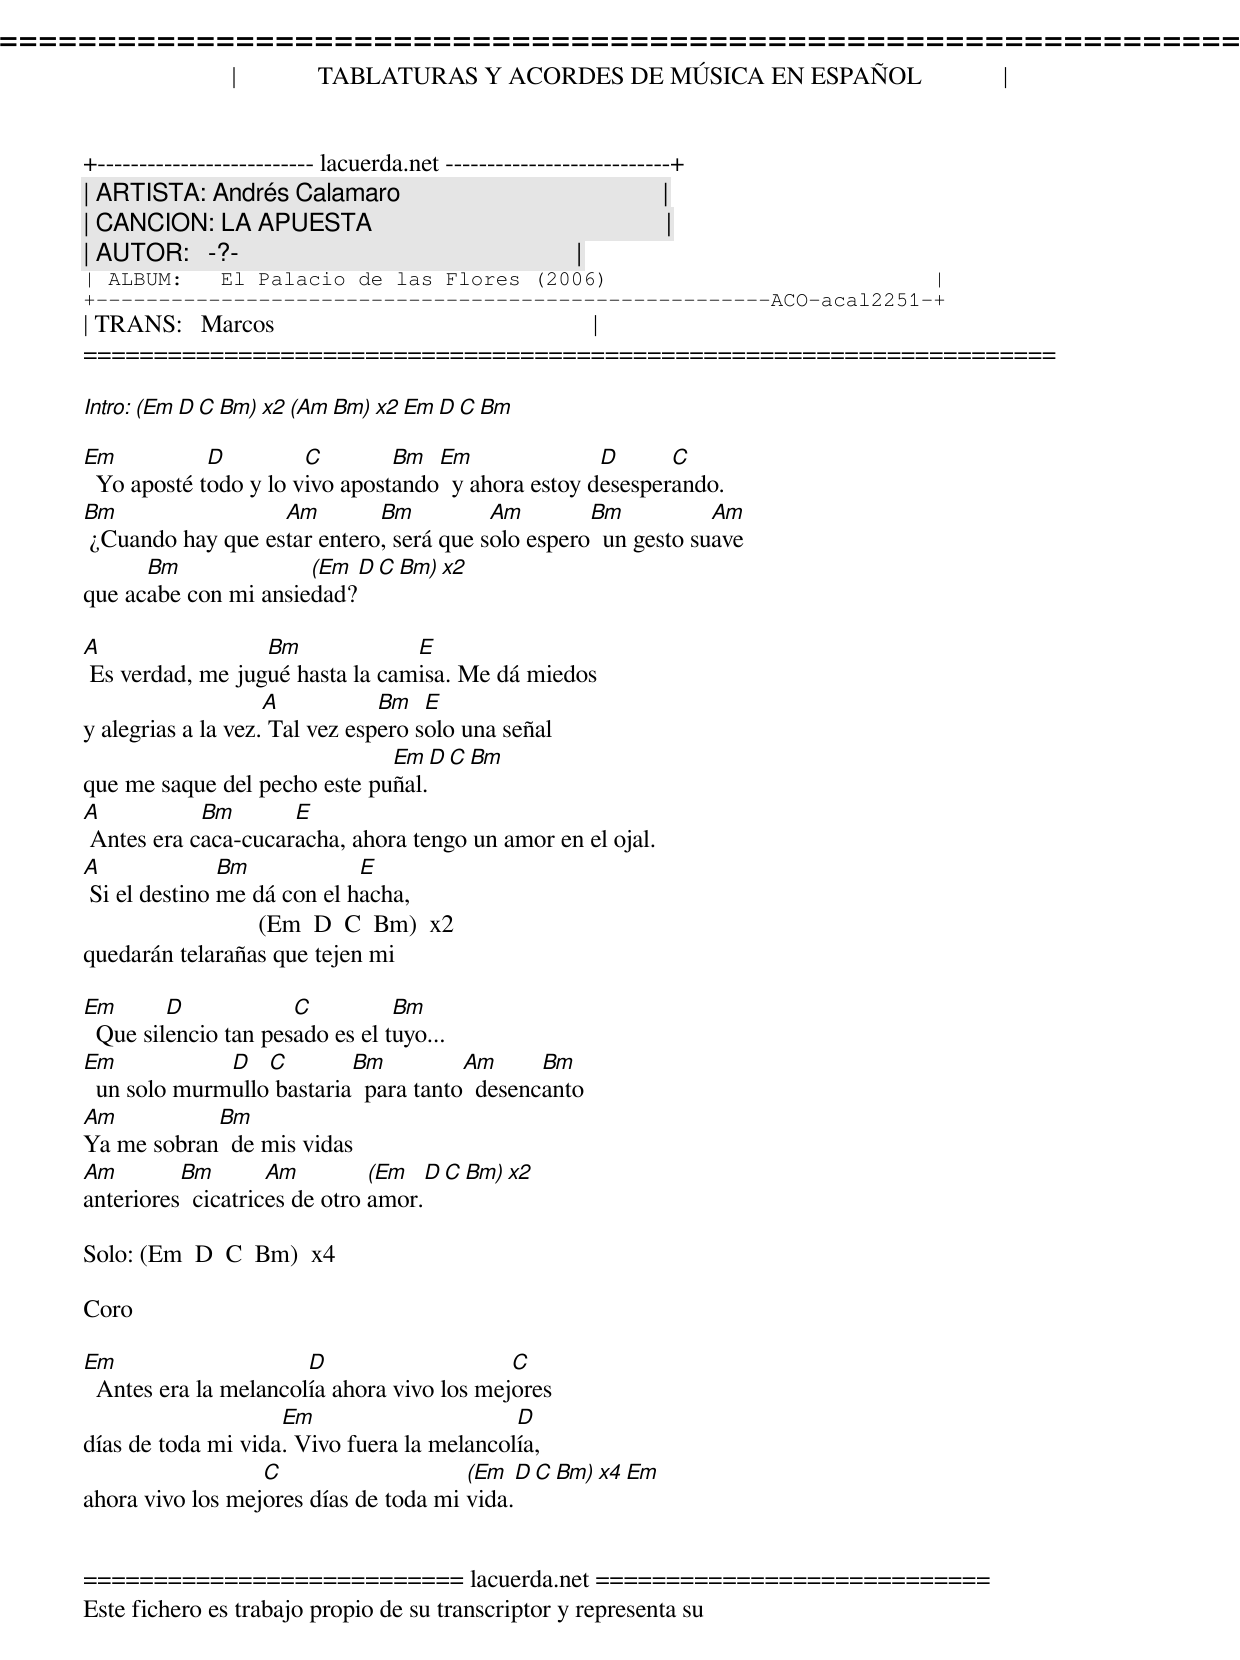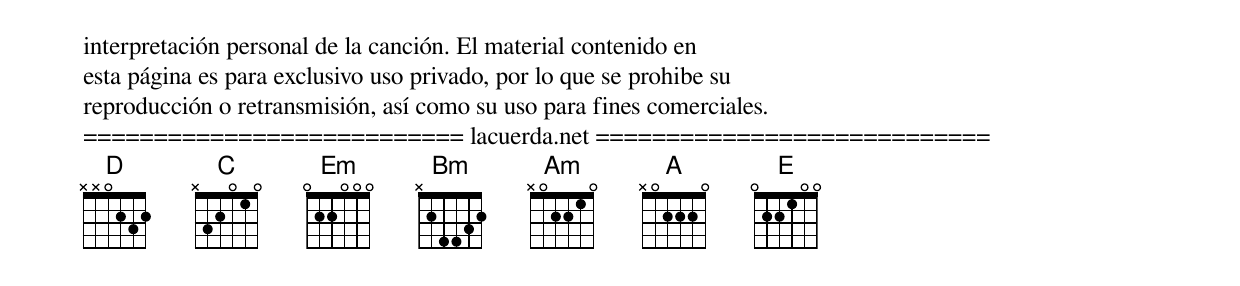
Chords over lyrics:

=====================================================================
|             TABLATURAS Y ACORDES DE MÚSICA EN ESPAÑOL             |
+-------------------------- lacuerda.net ---------------------------+
| ARTISTA: Andrés Calamaro                                          |
| CANCION: LA APUESTA                                               |
| AUTOR:   -?-                                                      |
| ALBUM:   El Palacio de las Flores (2006)                          |
+------------------------------------------------------ACO-acal2251-+
| TRANS:   Marcos                                                   |
=====================================================================

Intro: (Em  D  C  Bm)  x2  (Am  Bm)  x2  Em  D  C  Bm

Em           D         C        Bm  Em               D      C
  Yo aposté todo y lo vivo apostando  y ahora estoy desesperando.
Bm                 Am        Bm          Am        Bm           Am
 ¿Cuando hay que estar entero, será que solo espero  un gesto suave
      Bm              (Em  D  C  Bm)  x2
que acabe con mi ansiedad?

A                 Bm             E
 Es verdad, me jugué hasta la camisa. Me dá miedos
                    A           Bm   E
y alegrias a la vez. Tal vez espero solo una señal
                              Em  D  C  Bm
que me saque del pecho este puñal.
A           Bm       E
 Antes era caca-cucaracha, ahora tengo un amor en el ojal.
A              Bm            E
 Si el destino me dá con el hacha,
                            (Em  D  C  Bm)  x2
quedarán telarañas que tejen mi

Em       D            C          Bm
  Que silencio tan pesado es el tuyo...
Em            D   C        Bm          Am      Bm
  un solo murmullo bastaria  para tanto  desencanto
Am          Bm
Ya me sobran  de mis vidas
Am        Bm        Am         (Em  D  C  Bm)  x2
anteriores  cicatrices de otro amor.

Solo: (Em  D  C  Bm)  x4

Coro

Em                     D                    C
  Antes era la melancolía ahora vivo los mejores
                    Em                      D
días de toda mi vida. Vivo fuera la melancolía,
                  C                    (Em  D  C  Bm)  x4  Em
ahora vivo los mejores días de toda mi vida.


=========================== lacuerda.net ============================
Este fichero es trabajo propio de su transcriptor y representa su
interpretación personal de la canción. El material contenido en
esta página es para exclusivo uso privado, por lo que se prohibe su
reproducción o retransmisión, así como su uso para fines comerciales.
=========================== lacuerda.net ============================
